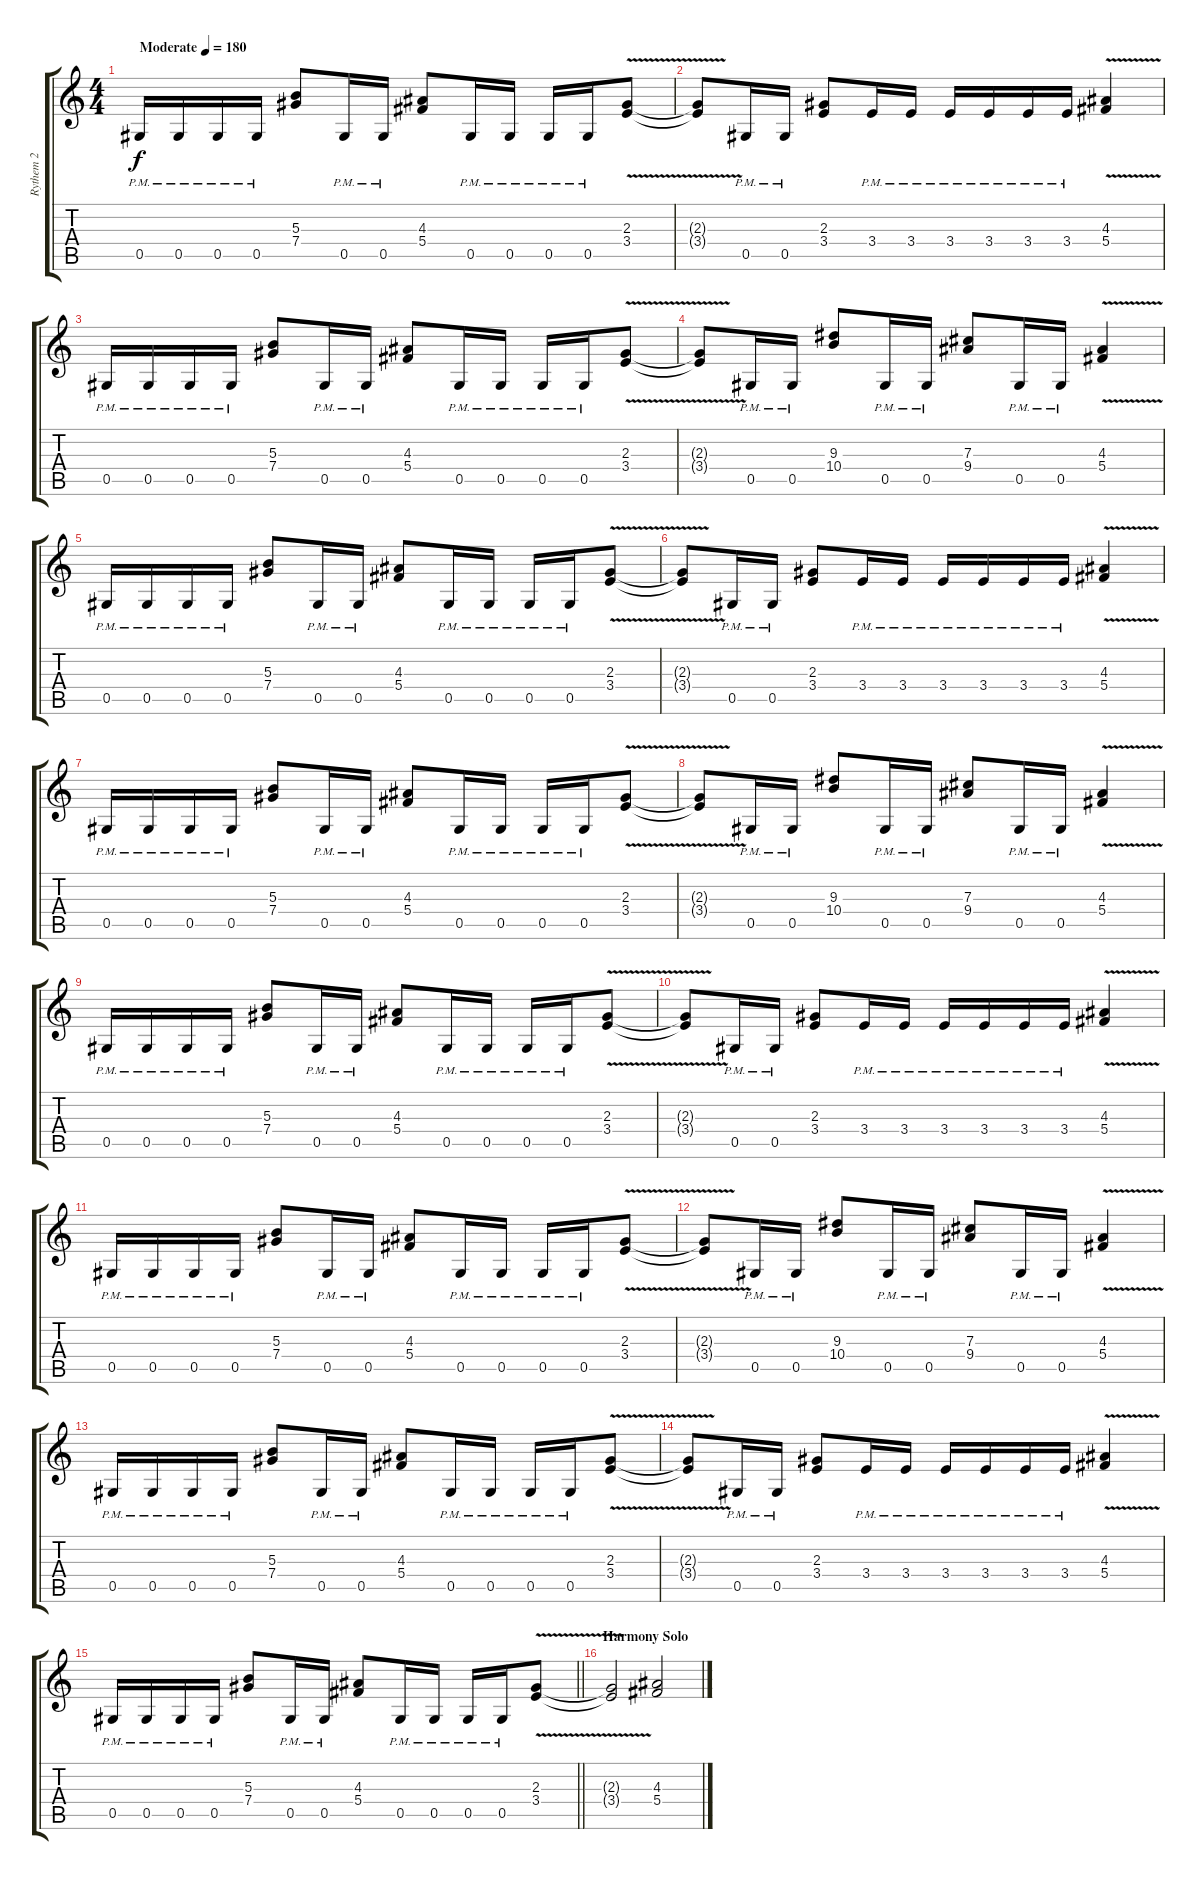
\track ("Rythem 2" "Rythem 2") {instrument distortionguitar}
\staff {score tabs}
\tuning (Eb4 Bb3 Gb3 Db3 Ab2 Eb2) {hide}
\ts (4 4)
\tempo (180 "Moderate")
\clef g2
\ks c
0.5{pm}.16{dy f instrument distortionguitar} 0.5{pm}.16 0.5{pm}.16 0.5{pm}.16 (5.3 7.4).8 0.5{pm}.16 0.5{pm}.16 (4.3 5.4).8 0.5{pm}.16 0.5{pm}.16 0.5{pm}.16 0.5{pm}.16 (2.3{v} 3.4).8 |
(2.3{t} 3.4{t}).8 0.5{pm}.16 0.5{pm}.16 (2.3 3.4).8 3.4{pm}.16 3.4{pm}.16 3.4{pm}.16 3.4{pm}.16 3.4{pm}.16 3.4{pm}.16 (4.3{v} 5.4).4 |
0.5{pm}.16 0.5{pm}.16 0.5{pm}.16 0.5{pm}.16 (5.3 7.4).8 0.5{pm}.16 0.5{pm}.16 (4.3 5.4).8 0.5{pm}.16 0.5{pm}.16 0.5{pm}.16 0.5{pm}.16 (2.3{v} 3.4).8 |
(2.3{t} 3.4{t}).8 0.5{pm}.16 0.5{pm}.16 (9.3 10.4).8 0.5{pm}.16 0.5{pm}.16 (7.3 9.4).8 0.5{pm}.16 0.5{pm}.16 (4.3{v} 5.4{v}).4 |
0.5{pm}.16 0.5{pm}.16 0.5{pm}.16 0.5{pm}.16 (5.3 7.4).8 0.5{pm}.16 0.5{pm}.16 (4.3 5.4).8 0.5{pm}.16 0.5{pm}.16 0.5{pm}.16 0.5{pm}.16 (2.3{v} 3.4).8 |
(2.3{t} 3.4{t}).8 0.5{pm}.16 0.5{pm}.16 (2.3 3.4).8 3.4{pm}.16 3.4{pm}.16 3.4{pm}.16 3.4{pm}.16 3.4{pm}.16 3.4{pm}.16 (4.3{v} 5.4).4 |
0.5{pm}.16 0.5{pm}.16 0.5{pm}.16 0.5{pm}.16 (5.3 7.4).8 0.5{pm}.16 0.5{pm}.16 (4.3 5.4).8 0.5{pm}.16 0.5{pm}.16 0.5{pm}.16 0.5{pm}.16 (2.3{v} 3.4).8 |
(2.3{t} 3.4{t}).8 0.5{pm}.16 0.5{pm}.16 (9.3 10.4).8 0.5{pm}.16 0.5{pm}.16 (7.3 9.4).8 0.5{pm}.16 0.5{pm}.16 (4.3{v} 5.4{v}).4 |
0.5{pm}.16 0.5{pm}.16 0.5{pm}.16 0.5{pm}.16 (5.3 7.4).8 0.5{pm}.16 0.5{pm}.16 (4.3 5.4).8 0.5{pm}.16 0.5{pm}.16 0.5{pm}.16 0.5{pm}.16 (2.3{v} 3.4).8 |
(2.3{t} 3.4{t}).8 0.5{pm}.16 0.5{pm}.16 (2.3 3.4).8 3.4{pm}.16 3.4{pm}.16 3.4{pm}.16 3.4{pm}.16 3.4{pm}.16 3.4{pm}.16 (4.3{v} 5.4).4 |
0.5{pm}.16 0.5{pm}.16 0.5{pm}.16 0.5{pm}.16 (5.3 7.4).8 0.5{pm}.16 0.5{pm}.16 (4.3 5.4).8 0.5{pm}.16 0.5{pm}.16 0.5{pm}.16 0.5{pm}.16 (2.3{v} 3.4).8 |
(2.3{t} 3.4{t}).8 0.5{pm}.16 0.5{pm}.16 (9.3 10.4).8 0.5{pm}.16 0.5{pm}.16 (7.3 9.4).8 0.5{pm}.16 0.5{pm}.16 (4.3{v} 5.4{v}).4 |
0.5{pm}.16 0.5{pm}.16 0.5{pm}.16 0.5{pm}.16 (5.3 7.4).8 0.5{pm}.16 0.5{pm}.16 (4.3 5.4).8 0.5{pm}.16 0.5{pm}.16 0.5{pm}.16 0.5{pm}.16 (2.3{v} 3.4).8 |
(2.3{t} 3.4{t}).8 0.5{pm}.16 0.5{pm}.16 (2.3 3.4).8 3.4{pm}.16 3.4{pm}.16 3.4{pm}.16 3.4{pm}.16 3.4{pm}.16 3.4{pm}.16 (4.3{v} 5.4).4 |
\barLineRight lightlight
0.5{pm}.16 0.5{pm}.16 0.5{pm}.16 0.5{pm}.16 (5.3 7.4).8 0.5{pm}.16 0.5{pm}.16 (4.3 5.4).8 0.5{pm}.16 0.5{pm}.16 0.5{pm}.16 0.5{pm}.16 (2.3{v} 3.4).8 |
\section ("" "Harmony Solo")
(2.3{t} 3.4{t}).2 (4.3 5.4).2
